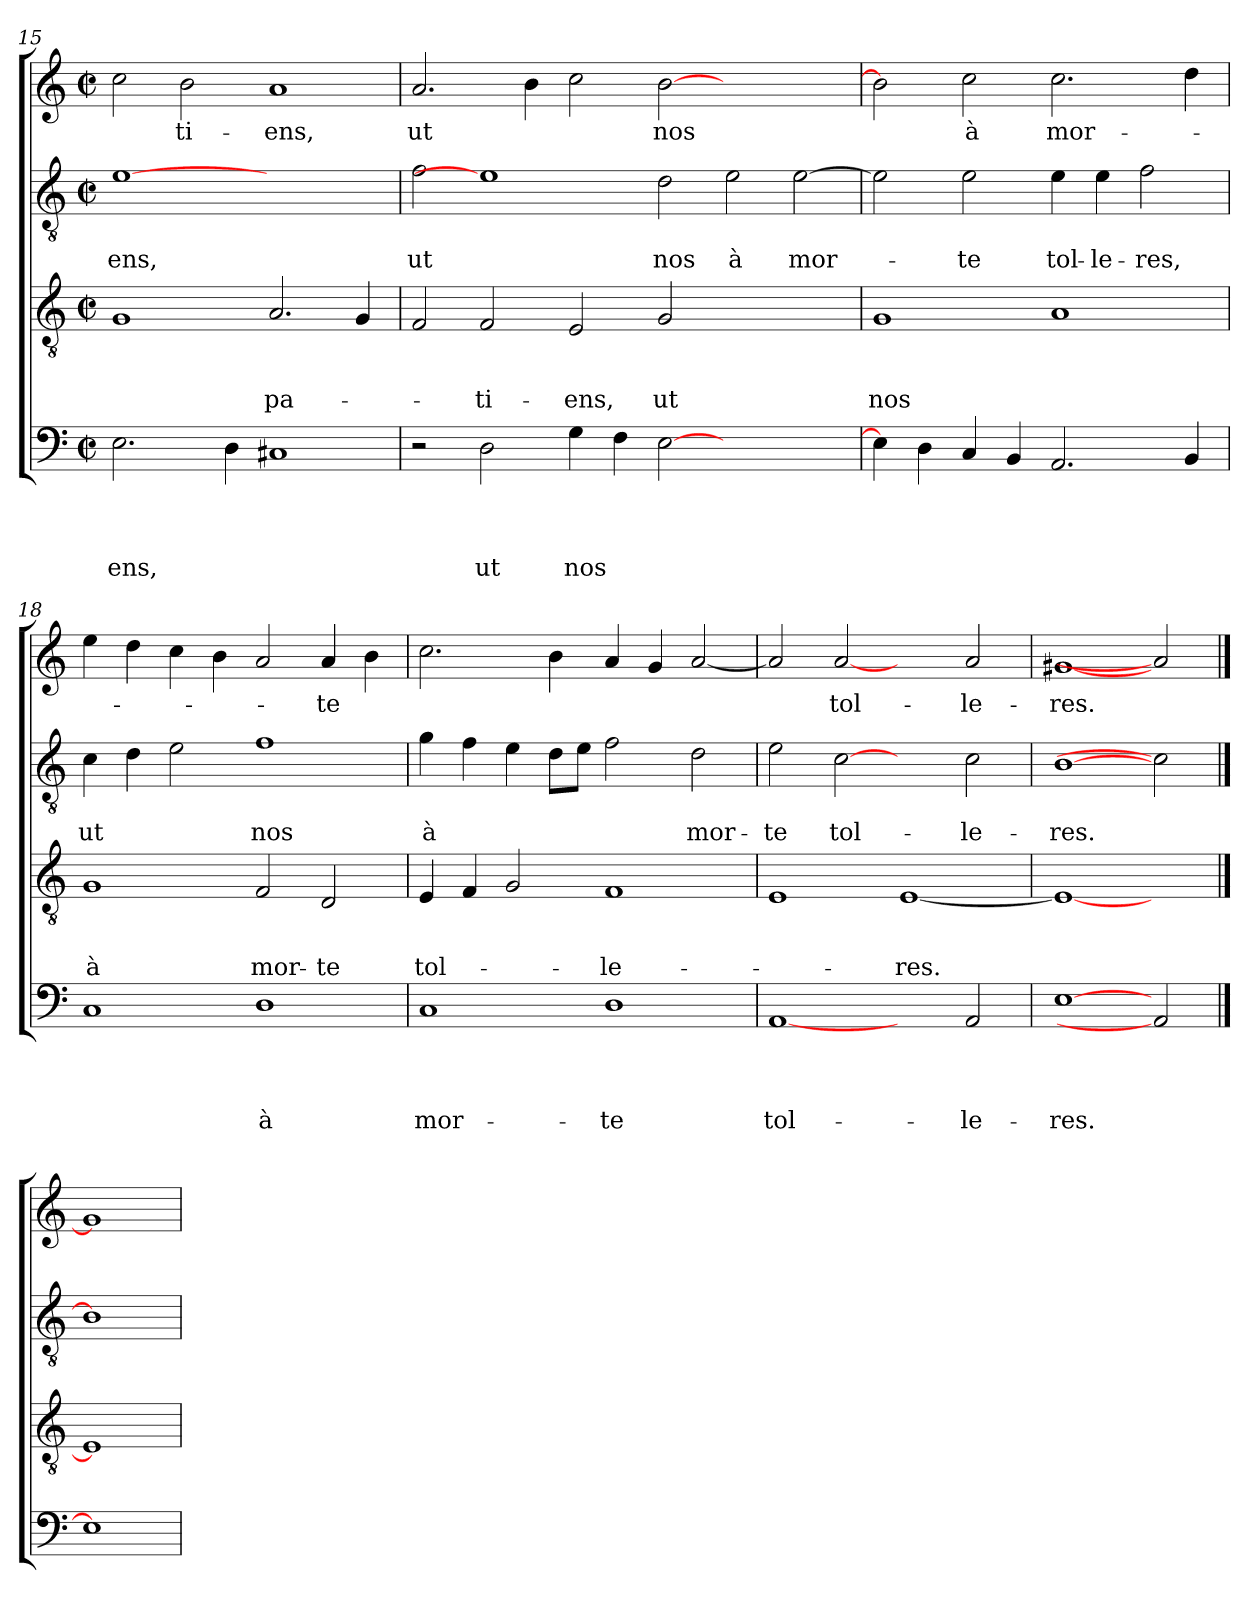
**kern	**text	**text	**text	**text	**kern	**text	**text	**text	**kern	**text	**text	**kern	**text
*part4	*part4	*part4	*part4	*part4	*part3	*part3	*part3	*part3	*part2	*part2	*part2	*part1	*part1
*staff4	*staff4	*staff4	*staff4	*staff4	*staff3	*staff3	*staff3	*staff3	*staff2	*staff2	*staff2	*staff1	*staff1
*clefF4	*	*	*	*	*clefGv2	*	*	*	*clefGv2	*	*	*clefG2	*
*k[]	*	*	*	*	*k[]	*	*	*	*k[]	*	*	*k[]	*
*C:	*	*	*	*	*C:	*	*	*	*C:	*	*	*C:	*
*M2/2	*	*	*	*	*M2/2	*	*	*	*M2/2	*	*	*M2/2	*
*met(c|)	*	*	*	*	*met(c|)	*	*	*	*met(c|)	*	*	*met(c|)	*
=15	=15	=15	=15	=15	=15	=15	=15	=15	=15	=15	=15	=15	=15
!	!	!	!	!LO:LY:b	!	!	!	!	!	!	!LO:LY:b	!	!
2.E\	.	.	.	-ens,	1G	.	.	.	[1e	.	-ens,	2cc\	.
!	!	!	!	!	!	!	!	!	!	!	!	!	!LO:LY:b
.	.	.	.	.	.	.	.	.	.	.	.	2b\	-ti-
4D\	.	.	.	.	.	.	.	.	.	.	.	.	.
!	!	!	!	!	!	!	!	!LO:LY:b	!	!	!	!	!LO:LY:b
1C#X	.	.	.	.	2.A/	.	.	pa-	1ryy	.	.	1a	-ens,
.	.	.	.	.	4G/	.	.	.	.	.	.	.	.
=16	=16	=16	=16	=16	=16	=16	=16	=16	=16	=16	=16	=16	=16
!	!	!	!	!	!	!	!	!	!	!	!LO:LY:b	!	!LO:LY:b
2r	.	.	.	.	2F/	.	.	.	2f\	.	ut	2.a/	ut
!	!	!	!	!LO:LY:b	!	!	!	!LO:LY:b	!	!	!	!	!
2D\	.	.	.	ut	2F/	.	.	-ti-	1e]	.	.	.	.
.	.	.	.	.	.	.	.	.	.	.	.	4b\	.
!	!	!	!	!LO:LY:b	!	!	!	!LO:LY:b	!	!	!	!	!
4G\	.	.	.	nos	2E/	.	.	-ens,	.	.	.	2cc\	.
4F\	.	.	.	.	.	.	.	.	.	.	.	.	.
!	!	!	!	!	!	!	!	!LO:LY:b	!	!	!LO:LY:b	!	!LO:LY:b
[2E\	.	.	.	.	2G/	.	.	ut	2d\	.	nos	[2b\	nos
!	!	!	!	!	!	!	!	!	!	!	!LO:LY:b	!	!
1ryy	.	.	.	.	1ryy	.	.	.	2e\	.	à	1ryy	.
!	!	!	!	!	!	!	!	!	!	!	!LO:LY:b	!	!
.	.	.	.	.	.	.	.	.	[2e\	.	mor-	.	.
!!LO:LB:g=z
=17	=17	=17	=17	=17	=17	=17	=17	=17	=17	=17	=17	=17	=17
!	!	!	!	!	!	!	!	!LO:LY:b	!	!	!	!	!
4E\]	.	.	.	.	1G	.	.	nos	2e\]	.	.	2b\]	.
4D\	.	.	.	.	.	.	.	.	.	.	.	.	.
!	!	!	!	!	!	!	!	!	!	!	!LO:LY:b	!	!LO:LY:b
4C/	.	.	.	.	.	.	.	.	2e\	.	-te	2cc\	à
4BB/	.	.	.	.	.	.	.	.	.	.	.	.	.
!	!	!	!	!	!	!	!	!	!	!	!LO:LY:b	!	!LO:LY:b
2.AA/	.	.	.	.	1A	.	.	.	4e\	.	tol-	2.cc\	mor-
!	!	!	!	!	!	!	!	!	!	!	!LO:LY:b	!	!
.	.	.	.	.	.	.	.	.	4e\	.	-le-	.	.
!	!	!	!	!	!	!	!	!	!	!	!LO:LY:b	!	!
.	.	.	.	.	.	.	.	.	2f\	.	-res,	.	.
4BB/	.	.	.	.	.	.	.	.	.	.	.	4dd\	.
=18	=18	=18	=18	=18	=18	=18	=18	=18	=18	=18	=18	=18	=18
!	!	!	!	!	!	!	!	!LO:LY:b	!	!	!LO:LY:b	!	!
1C	.	.	.	.	1G	.	.	à	4c\	.	ut	4ee\	.
.	.	.	.	.	.	.	.	.	4d\	.	.	4dd\	.
.	.	.	.	.	.	.	.	.	2e\	.	.	4cc\	.
.	.	.	.	.	.	.	.	.	.	.	.	4b\	.
!	!	!	!	!LO:LY:b	!	!	!	!LO:LY:b	!	!	!LO:LY:b	!	!
1D	.	.	.	à	2F/	.	.	mor-	1f	.	nos	2a/	.
!	!	!	!	!	!	!	!	!LO:LY:b	!	!	!	!	!LO:LY:b
.	.	.	.	.	2D/	.	.	-te	.	.	.	4a/	-te
.	.	.	.	.	.	.	.	.	.	.	.	4b\	.
=19	=19	=19	=19	=19	=19	=19	=19	=19	=19	=19	=19	=19	=19
!	!	!	!	!LO:LY:b	!	!	!	!LO:LY:b	!	!	!LO:LY:b	!	!
1C	.	.	.	mor-	4E/	.	.	tol-	4g\	.	à	2.cc\	.
.	.	.	.	.	4F/	.	.	.	4f\	.	.	.	.
.	.	.	.	.	2G/	.	.	.	4e\	.	.	.	.
.	.	.	.	.	.	.	.	.	8d\L	.	.	4b\	.
.	.	.	.	.	.	.	.	.	8e\J	.	.	.	.
!	!	!	!	!LO:LY:b	!	!	!	!LO:LY:b	!	!	!	!	!
1D	.	.	.	-te	1F	.	.	-le-	2f\	.	.	4a/	.
.	.	.	.	.	.	.	.	.	.	.	.	4g/	.
!	!	!	!	!	!	!	!	!	!	!	!LO:LY:b	!	!
.	.	.	.	.	.	.	.	.	2d\	.	mor-	[2a/	.
=20	=20	=20	=20	=20	=20	=20	=20	=20	=20	=20	=20	=20	=20
!	!	!	!	!LO:LY:b	!	!	!	!	!	!	!LO:LY:b	!	!
[1AA	.	.	.	tol-	1E	.	.	.	2e\	.	-te	2a/]	.
!	!	!	!	!	!	!	!	!	!	!	!LO:LY:b	!	!LO:LY:b
.	.	.	.	.	.	.	.	.	[2c	.	tol-	[2a	tol-
!	!	!	!	!	!	!	!	!LO:LY:b	!	!	!	!	!
2ryy	.	.	.	.	[1E	.	.	-res.	2ryy	.	.	2ryy	.
!	!	!	!	!LO:LY:b	!	!	!	!	!	!	!LO:LY:b	!	!LO:LY:b
2AA/	.	.	.	-le-	.	.	.	.	2c\	.	-le-	2a/	-le-
=21	=21	=21	=21	=21	=21	=21	=21	=21	=21	=21	=21	=21	=21
!	!	!	!	!LO:LY:b	!	!	!	!	!	!	!LO:LY:b	!	!LO:LY:b
[1E	.	.	.	-res.	1E_	.	.	.	[1B	.	-res.	[1g#X	-res.
2AA]	.	.	.	.	2ryy	.	.	.	2c]	.	.	2a]	.
==22	==22	==22	==22	==22	==22	==22	==22	==22	==22	==22	==22	==22	==22
1E]	.	.	.	.	1E]	.	.	.	1B]	.	.	1g#]	.
=	=	=	=	=	=	=	=	=	=	=	=	=	=
*-	*-	*-	*-	*-	*-	*-	*-	*-	*-	*-	*-	*-	*-
